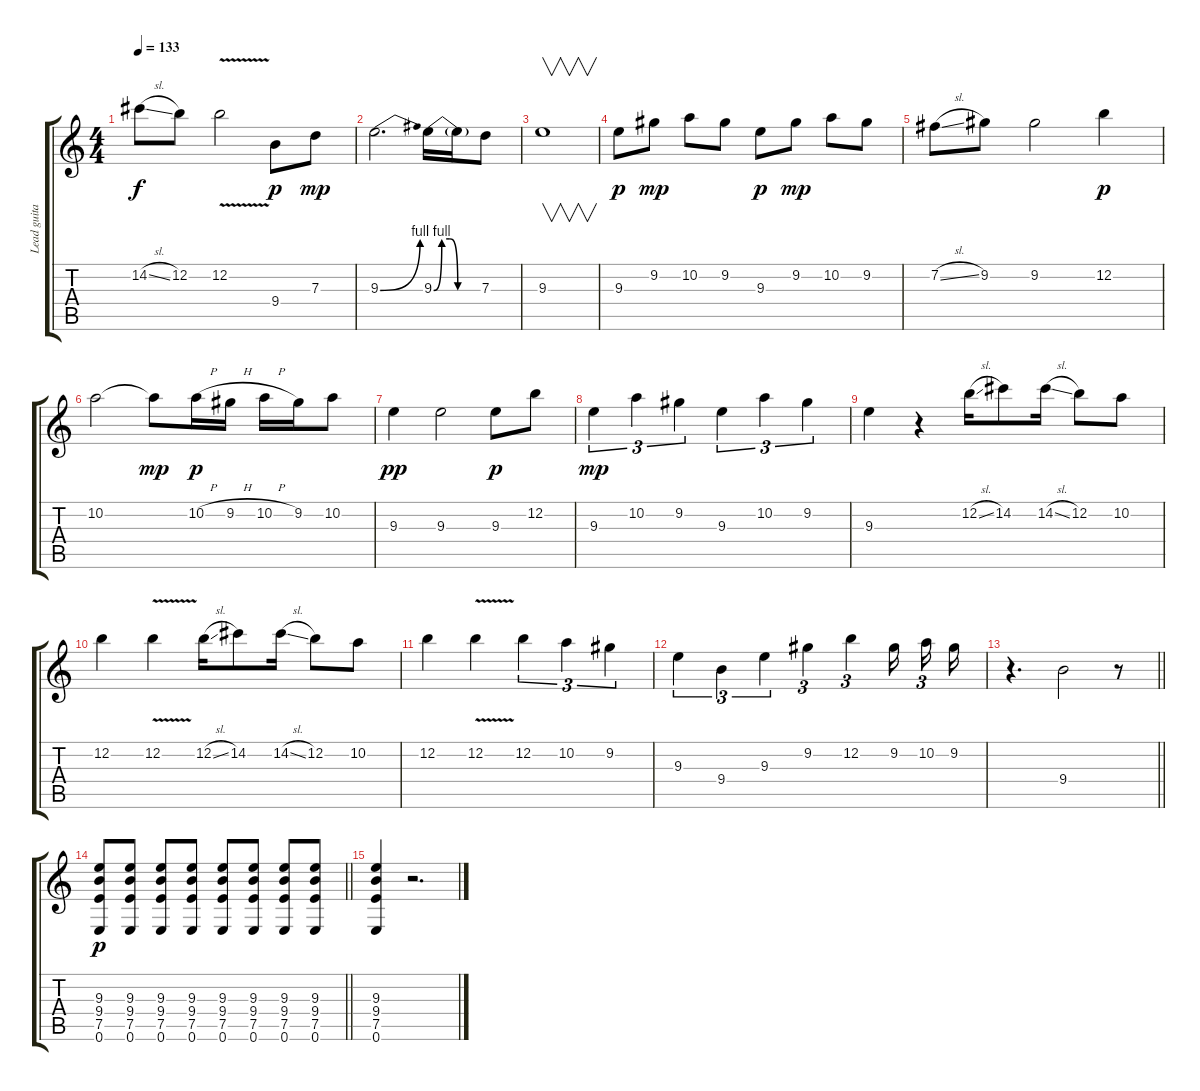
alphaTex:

\track ("Lead guitar" "Lead guita") {instrument distortionguitar}
\staff {score tabs}
\tuning (E4 B3 G3 D3 A2 E2) {hide}
\ts (4 4)
\tempo 133
\clef g2
\ks c
14.2{sl}.8{dy f} 12.2.8 12.2{v}.2 9.4.8{dy p} 7.3.8{dy mp} |
9.3{be (bend 0 0 60 4)}.2{d} 9.3{be (custom 0 0 10 4 20 4 30 0 60 0)}.16 9.3{t}.16 7.3.8 |
9.3.1{v} |
9.3.8{dy p} 9.2.8{dy mp} 10.2.8 9.2.8 9.3.8{dy p} 9.2.8{dy mp} 10.2.8 9.2.8 |
7.2{sl}.8 9.2.8 9.2.2 12.2.4{dy p} |
10.2.2 10.2{t}.8{dy mp} 10.2{h}.16{dy p} 9.2{h}.16 10.2{h}.16 9.2.16 10.2.8 |
9.3.4{dy pp} 9.3.2 9.3.8{dy p} 12.2.8 |
9.3.4{tu (3 2) dy mp} 10.2.4{tu (3 2)} 9.2.4{tu (3 2)} 9.3.4{tu (3 2)} 10.2.4{tu (3 2)} 9.2.4{tu (3 2)} |
9.3.4 r.4 12.2{sl}.16 14.2.8 14.2{sl}.16 12.2.8 10.2.8 |
12.2.4 12.2{v}.4 12.2{sl}.16 14.2.8 14.2{sl}.16 12.2.8 10.2.8 |
12.2.4 12.2{v}.4 12.2.4{tu (3 2)} 10.2.4{tu (3 2)} 9.2.4{tu (3 2)} |
9.3.4{tu (3 2)} 9.4.4{tu (3 2)} 9.3.4{tu (3 2)} 9.2.4{tu (3 2)} 12.2.4{tu (3 2)} 9.2.16{beam splitsecondary} 10.2.16{tu (3 2)} 9.2.16 |
\barLineRight lightlight
r.4{d} 9.4.2 r.8 |
\barLineRight lightlight
(9.3 9.4 7.5 0.6).8{dy p} (9.3 9.4 7.5 0.6).8 (9.3 9.4 7.5 0.6).8 (9.3 9.4 7.5 0.6).8 (9.3 9.4 7.5 0.6).8 (9.3 9.4 7.5 0.6).8 (9.3 9.4 7.5 0.6).8 (9.3 9.4 7.5 0.6).8 |
(9.3 9.4 7.5 0.6).4 r.2{d}
